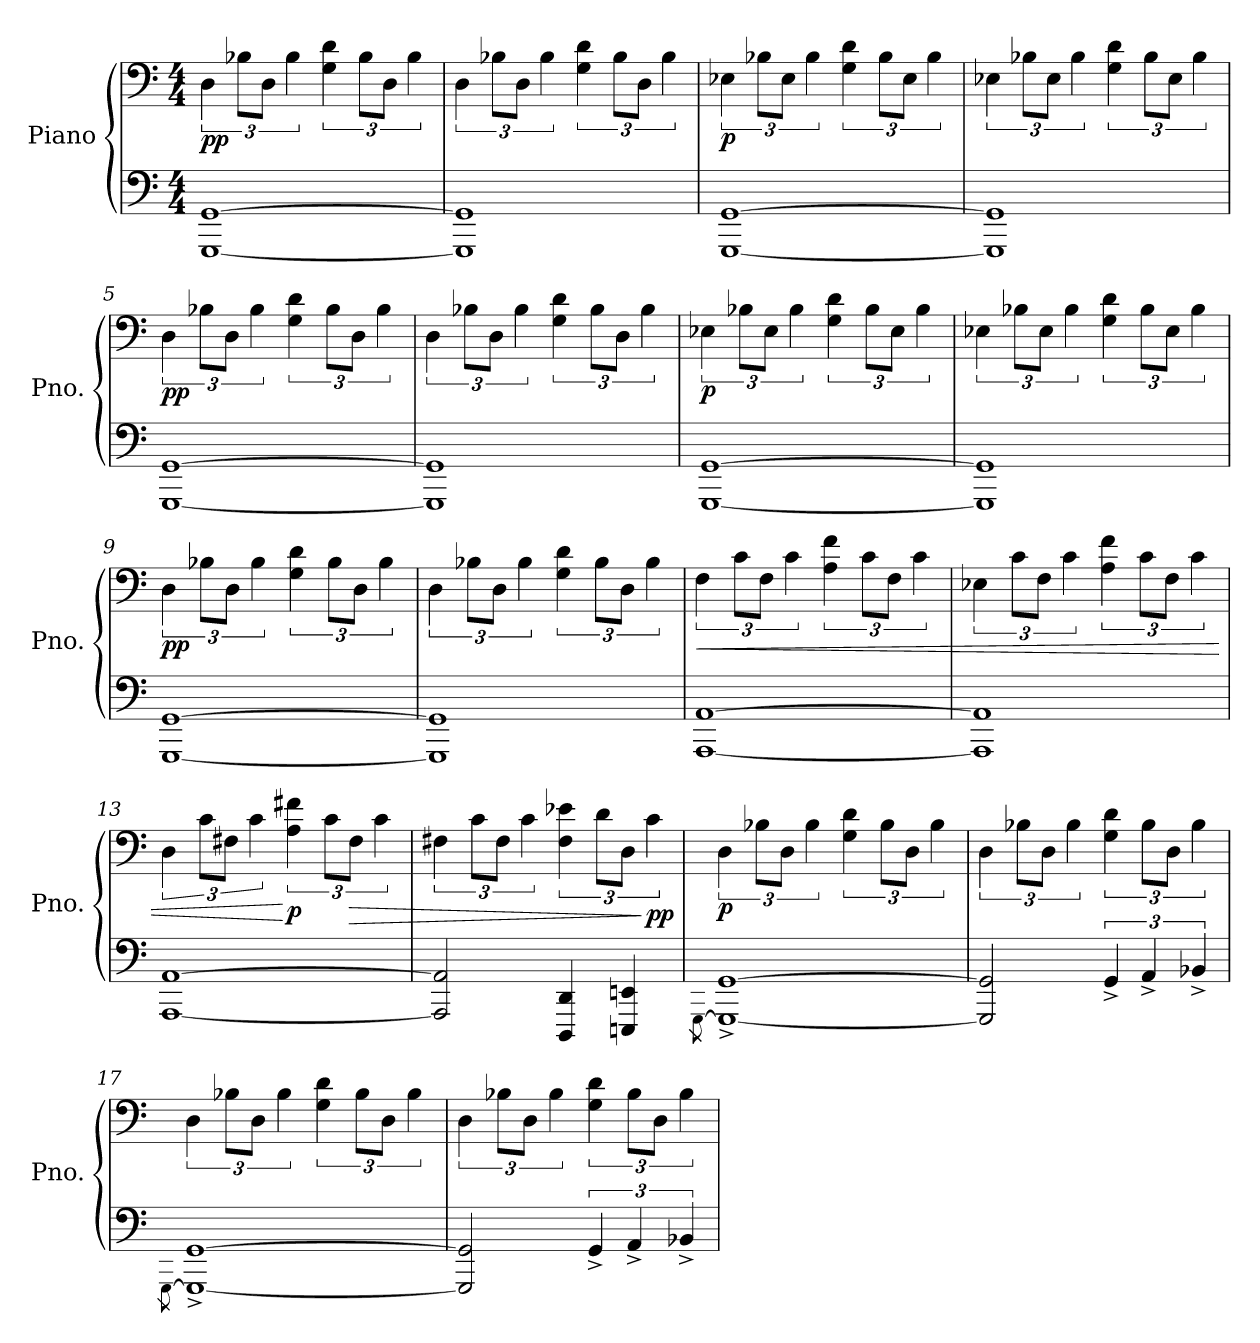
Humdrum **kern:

**kern	**kern	**dynam
*part1	*part1	*part1
*staff2	*staff1	*staff1/2
*I"Piano	*	*
*I'Pno.	*	*
*clefF4	*clefF4	*
*k[]	*k[]	*
*M4/4	*M4/4	*
*MM112	*MM112	*
=1	=1	=1
!	!	!LO:DY:b
[1GGG [1GG	6D\	pp
.	12B-X\L	.
.	12D\J	.
.	6B-\	.
.	6G\ 6d\	.
.	12B-\L	.
.	12D\J	.
.	6B-\	.
=2	=2	=2
1GGG] 1GG]	6D\	.
.	12B-X\L	.
.	12D\J	.
.	6B-\	.
.	6G\ 6d\	.
.	12B-\L	.
.	12D\J	.
.	6B-\	.
=3	=3	=3
!	!	!LO:DY:b
[1GGG [1GG	6E-X\	p
.	12B-X\L	.
.	12E-\J	.
.	6B-\	.
.	6G\ 6d\	.
.	12B-\L	.
.	12E-\J	.
.	6B-\	.
=4	=4	=4
1GGG] 1GG]	6E-X\	.
.	12B-X\L	.
.	12E-\J	.
.	6B-\	.
.	6G\ 6d\	.
.	12B-\L	.
.	12E-\J	.
.	6B-\	.
!!LO:LB:g=z
=5	=5	=5
!	!	!LO:DY:b
[1GGG [1GG	6D\	pp
.	12B-X\L	.
.	12D\J	.
.	6B-\	.
.	6G\ 6d\	.
.	12B-\L	.
.	12D\J	.
.	6B-\	.
=6	=6	=6
1GGG] 1GG]	6D\	.
.	12B-X\L	.
.	12D\J	.
.	6B-\	.
.	6G\ 6d\	.
.	12B-\L	.
.	12D\J	.
.	6B-\	.
=7	=7	=7
!	!	!LO:DY:b
[1GGG [1GG	6E-X\	p
.	12B-X\L	.
.	12E-\J	.
.	6B-\	.
.	6G\ 6d\	.
.	12B-\L	.
.	12E-\J	.
.	6B-\	.
=8	=8	=8
1GGG] 1GG]	6E-X\	.
.	12B-X\L	.
.	12E-\J	.
.	6B-\	.
.	6G\ 6d\	.
.	12B-\L	.
.	12E-\J	.
.	6B-\	.
!!LO:LB:g=z
=9	=9	=9
!	!	!LO:DY:b
[1GGG [1GG	6D\	pp
.	12B-X\L	.
.	12D\J	.
.	6B-\	.
.	6G\ 6d\	.
.	12B-\L	.
.	12D\J	.
.	6B-\	.
=10	=10	=10
1GGG] 1GG]	6D\	.
.	12B-X\L	.
.	12D\J	.
.	6B-\	.
.	6G\ 6d\	.
.	12B-\L	.
.	12D\J	.
.	6B-\	.
=11	=11	=11
!	!	!LO:HP:b
[1AAA [1AA	6F\	<
.	12c\L	.
.	12F\J	.
.	6c\	.
.	6A\ 6f\	.
.	12c\L	.
.	12F\J	.
.	6c\	.
=12	=12	=12
1AAA] 1AA]	6E-X\	.
.	12c\L	.
.	12F\J	.
.	6c\	.
.	6A\ 6f\	.
.	12c\L	.
.	12F\J	.
.	6c\	.
!!LO:LB:g=z
=13	=13	=13
[1AAA [1AA	6D\	.
.	12c\L	.
.	12F#X\J	.
.	6c\	.
!	!	!LO:DY:n=1:b
.	6A\ 6f#X\	[ p
.	12c\L	.
!	!	!LO:HP:b
.	12F#\J	>
.	6c\	.
=14	=14	=14
2AAA/] 2AA/]	6F#X\	.
.	12c\L	.
.	12F#\J	.
.	6c\	.
4DDD/ 4DD/	6F#\ 6e-X\	.
.	12d\L	.
4EEEn/ 4EEn/	12D\J	.
!	!	!LO:DY:n=1:b
.	6c\	] pp
=15	=15	=15
[8qGGG\	.	.
!	!	!LO:DY:b
1GGG_^ [1GG^	6D\	p
.	12B-X\L	.
.	12D\J	.
.	6B-\	.
.	6G\ 6d\	.
.	12B-\L	.
.	12D\J	.
.	6B-\	.
=16	=16	=16
2GGG/] 2GG/]	6D\	.
.	12B-X\L	.
.	12D\J	.
.	6B-\	.
6GG^/	6G\ 6d\	.
6AA^/	12B-\L	.
.	12D\J	.
6BB-X^/	6B-\	.
!!LO:PB:g=z
=17	=17	=17
[8qGGG\	.	.
1GGG_^ [1GG^	6D\	.
.	12B-X\L	.
.	12D\J	.
.	6B-\	.
.	6G\ 6d\	.
.	12B-\L	.
.	12D\J	.
.	6B-\	.
=18	=18	=18
2GGG/] 2GG/]	6D\	.
.	12B-X\L	.
.	12D\J	.
.	6B-\	.
6GG^/	6G\ 6d\	.
6AA^/	12B-\L	.
.	12D\J	.
6BB-X^/	6B-\	.
=	=	=
*-	*-	*-
